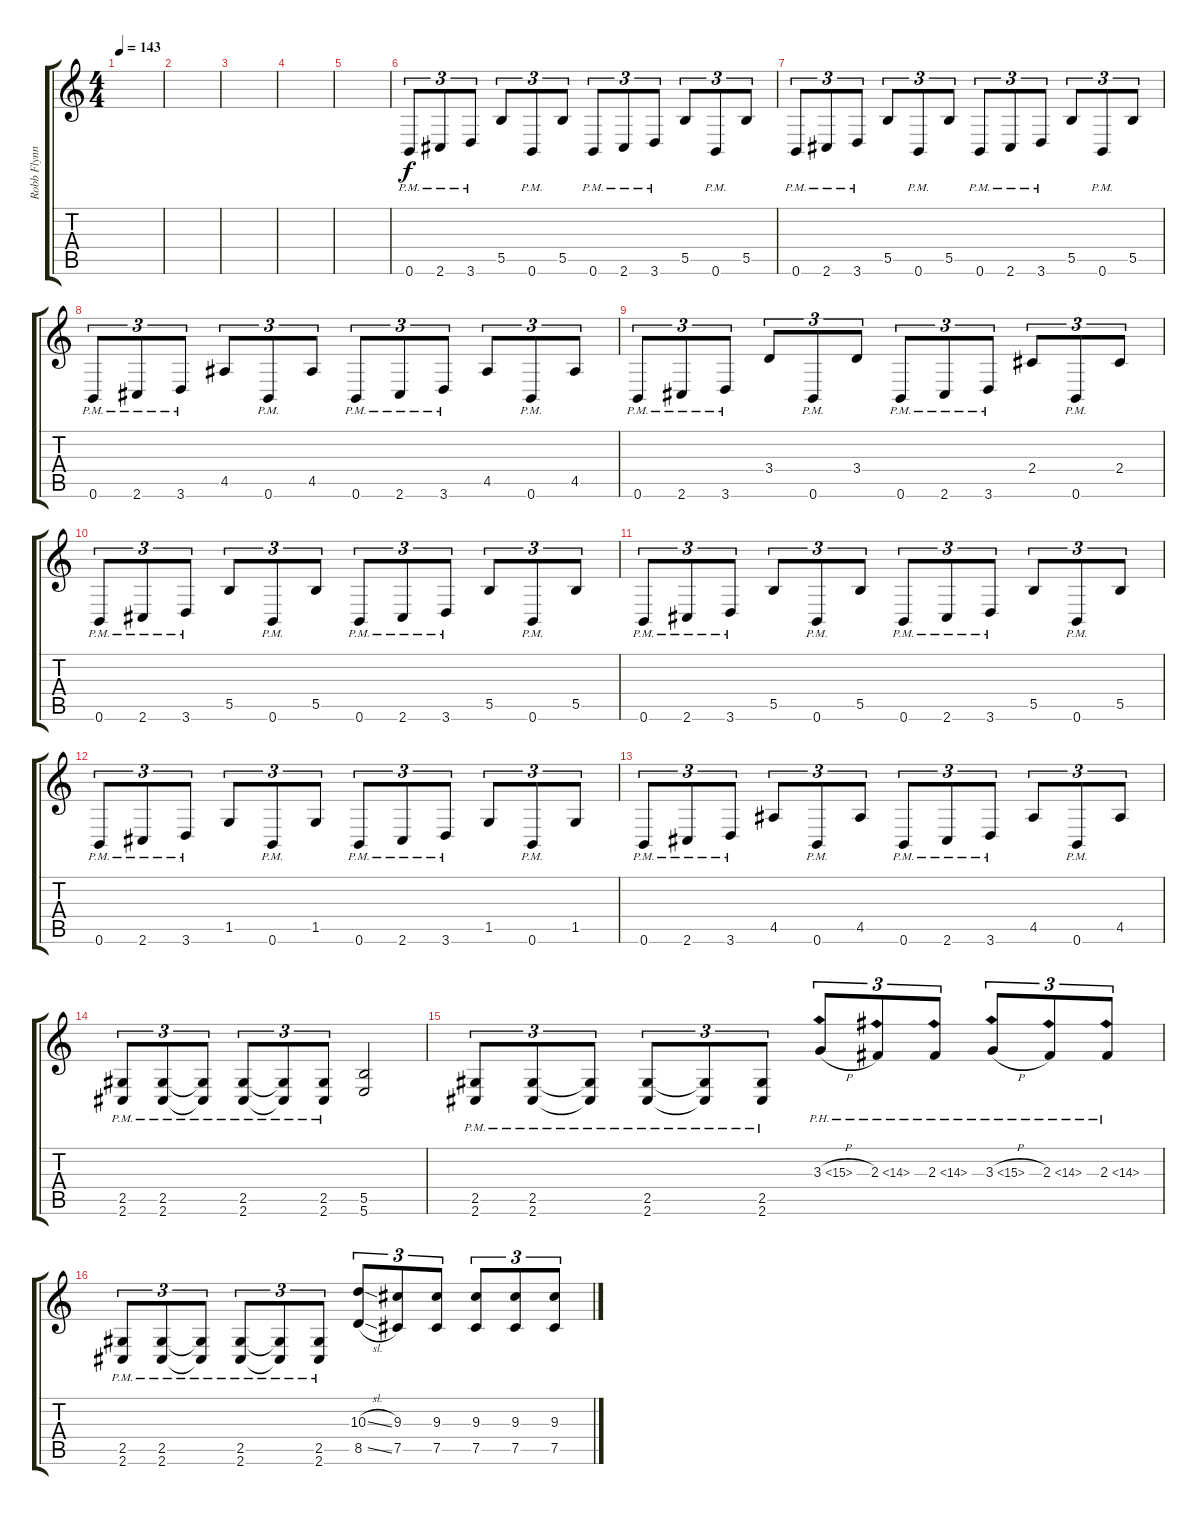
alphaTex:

\track ("Robb Flynn" "Robb Flynn") {instrument distortionguitar}
\staff {score tabs}
\tuning (Db4 Ab3 E3 B2 Gb2 B1) {hide}
\ts (4 4)
\tempo 143
\clef g2
\ks c
|
|
|
|
|
0.6{pm}.8{tu (3 2)} 2.6{pm}.8{tu (3 2)} 3.6{pm}.8{tu (3 2)} 5.5.8{tu (3 2)} 0.6{pm}.8{tu (3 2)} 5.5.8{tu (3 2)} 0.6{pm}.8{tu (3 2)} 2.6{pm}.8{tu (3 2)} 3.6{pm}.8{tu (3 2)} 5.5.8{tu (3 2)} 0.6{pm}.8{tu (3 2)} 5.5.8{tu (3 2)} |
0.6{pm}.8{tu (3 2)} 2.6{pm}.8{tu (3 2)} 3.6{pm}.8{tu (3 2)} 5.5.8{tu (3 2)} 0.6{pm}.8{tu (3 2)} 5.5.8{tu (3 2)} 0.6{pm}.8{tu (3 2)} 2.6{pm}.8{tu (3 2)} 3.6{pm}.8{tu (3 2)} 5.5.8{tu (3 2)} 0.6{pm}.8{tu (3 2)} 5.5.8{tu (3 2)} |
0.6{pm}.8{tu (3 2)} 2.6{pm}.8{tu (3 2)} 3.6{pm}.8{tu (3 2)} 4.5.8{tu (3 2)} 0.6{pm}.8{tu (3 2)} 4.5.8{tu (3 2)} 0.6{pm}.8{tu (3 2)} 2.6{pm}.8{tu (3 2)} 3.6{pm}.8{tu (3 2)} 4.5.8{tu (3 2)} 0.6{pm}.8{tu (3 2)} 4.5.8{tu (3 2)} |
0.6{pm}.8{tu (3 2)} 2.6{pm}.8{tu (3 2)} 3.6{pm}.8{tu (3 2)} 3.4.8{tu (3 2)} 0.6{pm}.8{tu (3 2)} 3.4.8{tu (3 2)} 0.6{pm}.8{tu (3 2)} 2.6{pm}.8{tu (3 2)} 3.6{pm}.8{tu (3 2)} 2.4.8{tu (3 2)} 0.6{pm}.8{tu (3 2)} 2.4.8{tu (3 2)} |
0.6{pm}.8{tu (3 2)} 2.6{pm}.8{tu (3 2)} 3.6{pm}.8{tu (3 2)} 5.5.8{tu (3 2)} 0.6{pm}.8{tu (3 2)} 5.5.8{tu (3 2)} 0.6{pm}.8{tu (3 2)} 2.6{pm}.8{tu (3 2)} 3.6{pm}.8{tu (3 2)} 5.5.8{tu (3 2)} 0.6{pm}.8{tu (3 2)} 5.5.8{tu (3 2)} |
0.6{pm}.8{tu (3 2)} 2.6{pm}.8{tu (3 2)} 3.6{pm}.8{tu (3 2)} 5.5.8{tu (3 2)} 0.6{pm}.8{tu (3 2)} 5.5.8{tu (3 2)} 0.6{pm}.8{tu (3 2)} 2.6{pm}.8{tu (3 2)} 3.6{pm}.8{tu (3 2)} 5.5.8{tu (3 2)} 0.6{pm}.8{tu (3 2)} 5.5.8{tu (3 2)} |
0.6{pm}.8{tu (3 2)} 2.6{pm}.8{tu (3 2)} 3.6{pm}.8{tu (3 2)} 1.5.8{tu (3 2)} 0.6{pm}.8{tu (3 2)} 1.5.8{tu (3 2)} 0.6{pm}.8{tu (3 2)} 2.6{pm}.8{tu (3 2)} 3.6{pm}.8{tu (3 2)} 1.5.8{tu (3 2)} 0.6{pm}.8{tu (3 2)} 1.5.8{tu (3 2)} |
0.6{pm}.8{tu (3 2)} 2.6{pm}.8{tu (3 2)} 3.6{pm}.8{tu (3 2)} 4.5.8{tu (3 2)} 0.6{pm}.8{tu (3 2)} 4.5.8{tu (3 2)} 0.6{pm}.8{tu (3 2)} 2.6{pm}.8{tu (3 2)} 3.6{pm}.8{tu (3 2)} 4.5.8{tu (3 2)} 0.6{pm}.8{tu (3 2)} 4.5.8{tu (3 2)} |
(2.5{pm} 2.6{pm}).8{tu (3 2)} (2.5{pm} 2.6{pm}).8{tu (3 2)} (2.5{pm t} 2.6{pm t}).8{tu (3 2)} (2.5{pm} 2.6{pm}).8{tu (3 2)} (2.5{pm t} 2.6{pm t}).8{tu (3 2)} (2.5{pm} 2.6{pm}).8{tu (3 2)} (5.5 5.6).2 |
(2.5{pm} 2.6{pm}).8{tu (3 2)} (2.5{pm} 2.6{pm}).8{tu (3 2)} (2.5{pm t} 2.6{pm t}).8{tu (3 2)} (2.5{pm} 2.6{pm}).8{tu (3 2)} (2.5{pm t} 2.6{pm t}).8{tu (3 2)} (2.5{pm} 2.6{pm}).8{tu (3 2)} 3.3{ph 12 h}.8{tu (3 2)} 2.3{ph 12}.8{tu (3 2)} 2.3{ph 12}.8{tu (3 2)} 3.3{ph 12 h}.8{tu (3 2)} 2.3{ph 12}.8{tu (3 2)} 2.3{ph 12}.8{tu (3 2)} |
(2.5{pm} 2.6{pm}).8{tu (3 2)} (2.5{pm} 2.6{pm}).8{tu (3 2)} (2.5{pm t} 2.6{pm t}).8{tu (3 2)} (2.5{pm} 2.6{pm}).8{tu (3 2)} (2.5{pm t} 2.6{pm t}).8{tu (3 2)} (2.5{pm} 2.6{pm}).8{tu (3 2)} (10.3{sl} 8.5{sl}).8{tu (3 2)} (9.3 7.5).8{tu (3 2)} (9.3 7.5).8{tu (3 2)} (9.3 7.5).8{tu (3 2)} (9.3 7.5).8{tu (3 2)} (9.3 7.5).8{tu (3 2)}
